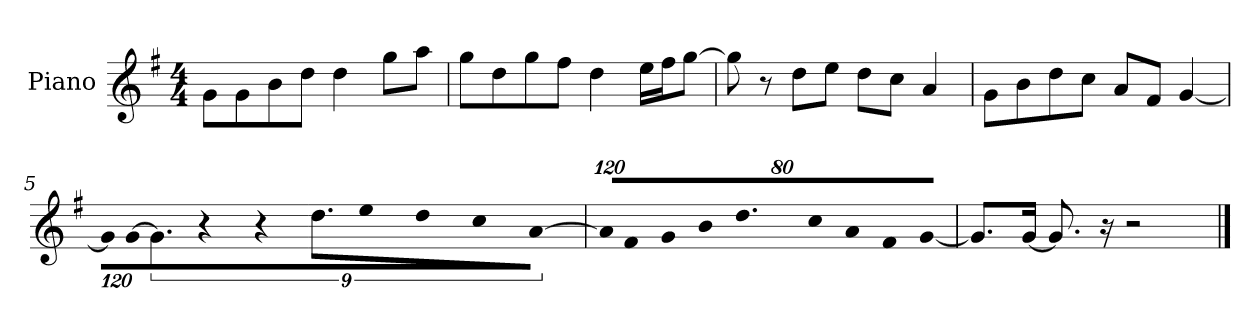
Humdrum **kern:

**kern
*part1
*staff1
*I"Piano
*I'P-no
*clefG2
*k[f#]
*M4/4
*MM90
=1
8g\L
8g\
8b\
8dd\J
4dd\
8gg\L
8aa\J
=2
8gg\L
8dd\
8gg\
8ff#\J
4dd\
16ee\LL
16ff#\J
[8gg\J
=3
8gg\]
8r
8dd\L
8ee\J
8dd\L
8cc\J
4a/
=4
8g\L
8b\
8dd\
8cc\J
8a/L
8f#/J
[4g/
=5
!LO:N:vis=16
1920%107g/LL]
!LO:N:vis=16
[1920%107g/J
9.g/J]
!LO:N:vis=16
1920%107r
!LO:N:vis=16
1920%107r
9.dd\L
!LO:N:vis=8
640%71ee\
!LO:N:vis=8
640%71dd\
!LO:N:vis=8
640%71cc\
!LO:N:vis=8
[640%71a\J
!!LO:LB:g=z
=6
*Xbrackettup
!LO:N:vis=16
1920%107a/KL]
!LO:N:vis=8
640%71f#/
!LO:N:vis=8
640%71g/
!LO:N:vis=8
640%71b/
9.dd/
!LO:N:vis=8
640%71cc/
!LO:N:vis=8
640%71a/
!LO:N:vis=8
640%71f#/
!LO:N:vis=8
[640%71g/J
=7
8.g/L]
[16g/Jk
8.g/]
16r
2r
==
*-
